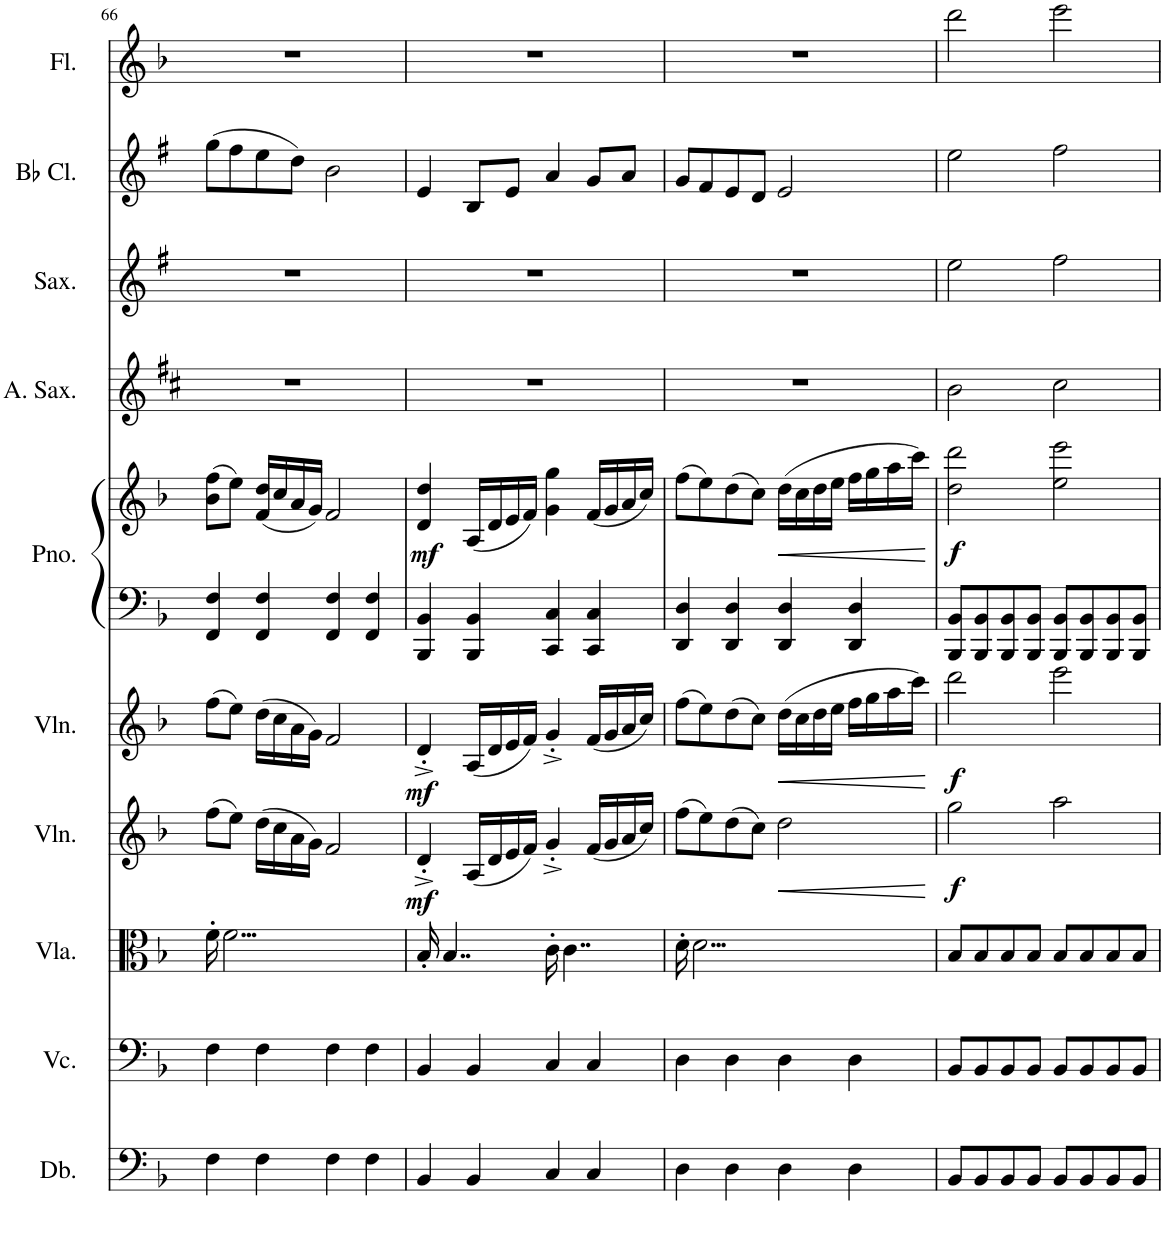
**kern	**kern	**kern	**kern	**dynam	**kern	**dynam	**kern	**kern	**dynam	**kern	**kern	**kern	**kern
*part10	*part9	*part8	*part7	*part7	*part6	*part6	*part5	*part5	*part5	*part4	*part3	*part2	*part1
*staff11	*staff10	*staff9	*staff8	*staff8	*staff7	*staff7	*staff6	*staff5	*staff5/6	*staff4	*staff3	*staff2	*staff1
*I"Double Bass	*I"Violoncello	*I"Viola	*I"Violin	*	*I"Violin	*	*I"Grand Piano	*	*	*I"Alto Saxophone	*I"Saxophone	*I"Bb Clarinet	*I"Flute
*I'Db.	*I'Vc.	*I'Vla.	*I'Vln.	*	*I'Vln.	*	*I'Pno.	*	*	*I'A. Sax.	*I'Sax.	*I'Bb Cl.	*I'Fl.
!!LO:PB:g=z
*clefF4	*clefF4	*clefC3	*clefG2	*	*clefG2	*	*clefF4	*clefG2	*	*clefG2	*clefG2	*clefG2	*clefG2
*Trd7c12	*	*	*	*	*	*	*	*	*	*Trd5c9	*Trd8c14	*Trd1c2	*
*k[b-]	*k[b-]	*k[b-]	*k[b-]	*	*k[b-]	*	*k[b-]	*k[b-]	*	*k[f#c#]	*k[f#]	*k[f#]	*k[b-]
*M4/4	*M4/4	*M4/4	*M4/4	*	*M4/4	*	*M4/4	*M4/4	*	*M4/4	*M4/4	*M4/4	*M4/4
=66	=66	=66	=66	=66	=66	=66	=66	=66	=66	=66	=66	=66	=66
4F\	4F\	16f'\	(8ff\L	.	(8ff\L	.	4FF/ 4F/	(8b-\ 8ff\L	.	1r	1r	(8gg\L	1r
.	.	2...f\	.	.	.	.	.	.	.	.	.	.	.
.	.	.	8ee\J)	.	8ee\J)	.	.	8ee\J)	.	.	.	8ff#\	.
4F\	4F\	.	(16dd\LL	.	(16dd\LL	.	4FF/ 4F/	(16f/ 16dd/LL	.	.	.	8ee\	.
.	.	.	16cc\	.	16cc\	.	.	16cc/	.	.	.	.	.
.	.	.	16a\	.	16a\	.	.	16a/	.	.	.	8dd\J)	.
.	.	.	16g\JJ)	.	16g\JJ)	.	.	16g/JJ)	.	.	.	.	.
4F\	4F\	.	2f/	.	2f/	.	4FF/ 4F/	2f/	.	.	.	2b\	.
4F\	4F\	.	.	.	.	.	4FF/ 4F/	.	.	.	.	.	.
=67	=67	=67	=67	=67	=67	=67	=67	=67	=67	=67	=67	=67	=67
!	!	!	!	!LO:DY:b	!	!LO:DY:b	!	!	!LO:DY:b	!	!	!	!
4BB-/	4BB-/	16B-'/	4d'^/	mf	4d'^/	mf	4BBB-/ 4BB-/	4d/ 4dd/	mf	1r	1r	4e/	1r
.	.	4..B-/	.	.	.	.	.	.	.	.	.	.	.
4BB-/	4BB-/	.	(16A/LL	.	(16A/LL	.	4BBB-/ 4BB-/	(16A/LL	.	.	.	8B/L	.
.	.	.	16d/	.	16d/	.	.	16d/	.	.	.	.	.
.	.	.	16e/	.	16e/	.	.	16e/	.	.	.	8e/J	.
.	.	.	16f/JJ)	.	16f/JJ)	.	.	16f/JJ)	.	.	.	.	.
4C/	4C/	16c'\	4g'^/	.	4g'^/	.	4CC/ 4C/	4g\ 4gg\	.	.	.	4a/	.
.	.	4..c\	.	.	.	.	.	.	.	.	.	.	.
4C/	4C/	.	(16f/LL	.	(16f/LL	.	4CC/ 4C/	(16f/LL	.	.	.	8g/L	.
.	.	.	16g/	.	16g/	.	.	16g/	.	.	.	.	.
.	.	.	16a/	.	16a/	.	.	16a/	.	.	.	8a/J	.
.	.	.	16cc/JJ)	.	16cc/JJ)	.	.	16cc/JJ)	.	.	.	.	.
=68	=68	=68	=68	=68	=68	=68	=68	=68	=68	=68	=68	=68	=68
4D\	4D\	16d'\	(8ff\L	.	(8ff\L	.	4DD/ 4D/	(8ff\L	.	1r	1r	8g/L	1r
.	.	2...d\	.	.	.	.	.	.	.	.	.	.	.
.	.	.	8ee\)	.	8ee\)	.	.	8ee\)	.	.	.	8f#/	.
4D\	4D\	.	(8dd\	.	(8dd\	.	4DD/ 4D/	(8dd\	.	.	.	8e/	.
.	.	.	8cc\J)	.	8cc\J)	.	.	8cc\J)	.	.	.	8d/J	.
!	!	!	!	!LO:HP:b	!	!LO:HP:b	!	!	!LO:HP:b	!	!	!	!
4D\	4D\	.	2dd\	<	(16dd\LL	<	4DD/ 4D/	(16dd\LL	<	.	.	2e/	.
.	.	.	.	.	16cc\	.	.	16cc\	.	.	.	.	.
.	.	.	.	.	16dd\	.	.	16dd\	.	.	.	.	.
.	.	.	.	.	16ee\JJ	.	.	16ee\JJ	.	.	.	.	.
4D\	4D\	.	.	.	16ff\LL	.	4DD/ 4D/	16ff\LL	.	.	.	.	.
.	.	.	.	.	16gg\	.	.	16gg\	.	.	.	.	.
.	.	.	.	.	16aa\	.	.	16aa\	.	.	.	.	.
.	.	.	.	.	16ccc\JJ)	.	.	16ccc\JJ)	.	.	.	.	.
.	.	.	.	[	.	[	.	.	[	.	.	.	.
=69	=69	=69	=69	=69	=69	=69	=69	=69	=69	=69	=69	=69	=69
!	!	!	!	!LO:DY:b	!	!LO:DY:b	!	!	!LO:DY:b	!	!	!	!
8BB-/L	8BB-/L	8B-/L	2gg\	f	2ddd\	f	8BBB-/ 8BB-/L	2dd\ 2ddd\	f	2b\	2ee\	2ee\	2ddd\
8BB-/	8BB-/	8B-/	.	.	.	.	8BBB-/ 8BB-/	.	.	.	.	.	.
8BB-/	8BB-/	8B-/	.	.	.	.	8BBB-/ 8BB-/	.	.	.	.	.	.
8BB-/J	8BB-/J	8B-/J	.	.	.	.	8BBB-/ 8BB-/J	.	.	.	.	.	.
8BB-/L	8BB-/L	8B-/L	2aa\	.	2eee\	.	8BBB-/ 8BB-/L	2ee\ 2eee\	.	2cc#\	2ff#\	2ff#\	2eee\
8BB-/	8BB-/	8B-/	.	.	.	.	8BBB-/ 8BB-/	.	.	.	.	.	.
8BB-/	8BB-/	8B-/	.	.	.	.	8BBB-/ 8BB-/	.	.	.	.	.	.
8BB-/J	8BB-/J	8B-/J	.	.	.	.	8BBB-/ 8BB-/J	.	.	.	.	.	.
=	=	=	=	=	=	=	=	=	=	=	=	=	=
*-	*-	*-	*-	*-	*-	*-	*-	*-	*-	*-	*-	*-	*-
